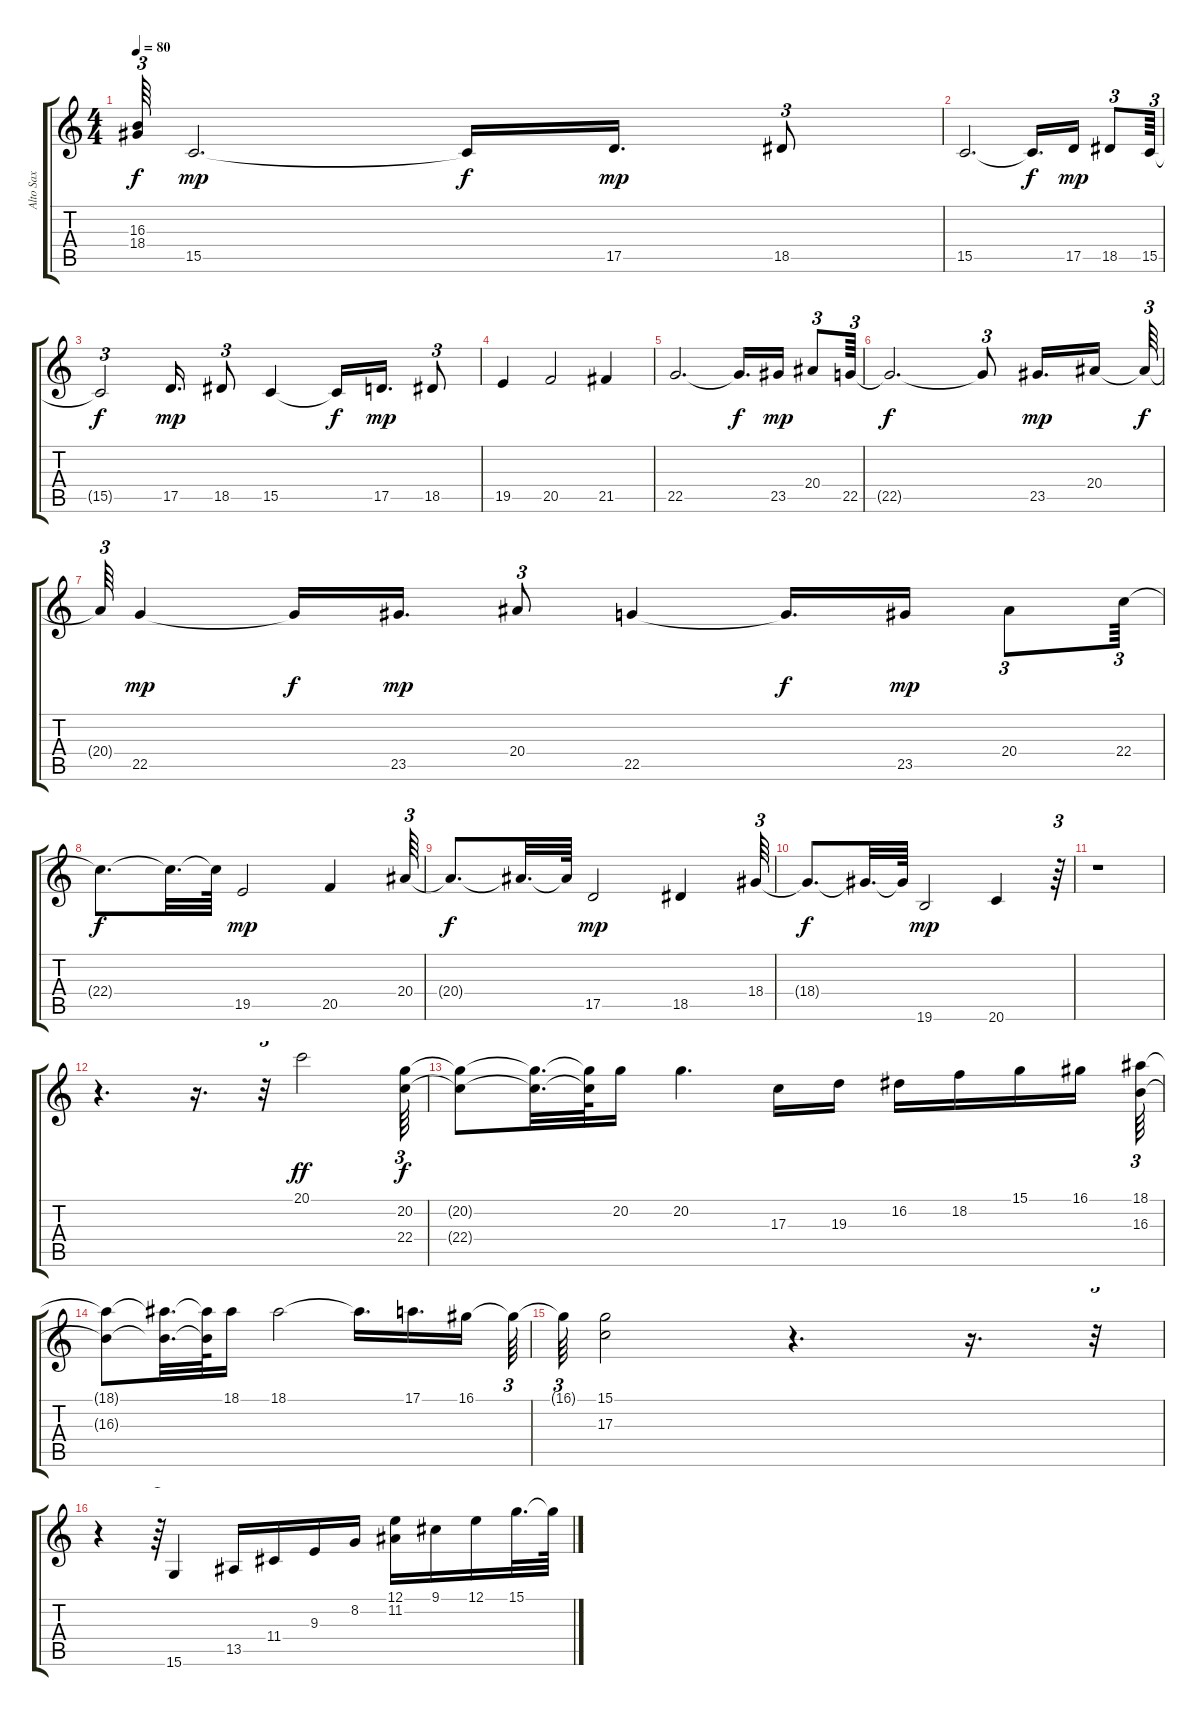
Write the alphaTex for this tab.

\track ("Alto Sax" "Alto Sax") {instrument clarinet}
\staff {score tabs}
\tuning (E4 B3 G3 D3 A2 E2) {hide}
\ts (4 4)
\tempo 80
\clef g2
\ks c
(16.3{t} 18.4{t}).64{tu (3 2) dy f} 15.5.2{d dy mp} 15.5{t}.16{dy f} 17.5.16{d dy mp} 18.5.8{tu (3 2)} |
15.5.2{d} 15.5{t}.16{d dy f} 17.5.16{dy mp} 18.5.8{tu (3 2)} 15.5.64{tu (3 2)} |
15.5{t}.2{tu (3 2) dy f} 17.5.16{d dy mp} 18.5.8{tu (3 2)} 15.5.4 15.5{t}.16{dy f} 17.5.16{d dy mp} 18.5.8{tu (3 2)} |
19.5.4 20.5.2 21.5.4 |
22.5.2{d} 22.5{t}.16{d dy f} 23.5.16{dy mp} 20.4.8{tu (3 2)} 22.5.64{tu (3 2)} |
22.5{t}.2{d dy f} 22.5{t}.8{tu (3 2)} 23.5.16{d dy mp} 20.4.16{beam splitsecondary} 20.4{t}.64{tu (3 2) dy f} |
20.4{t}.64{tu (3 2)} 22.5.4{dy mp} 22.5{t}.16{dy f} 23.5.16{d dy mp} 20.4.8{tu (3 2)} 22.5.4 22.5{t}.16{d dy f} 23.5.16{dy mp} 20.4.8{tu (3 2)} 22.4.64{tu (3 2)} |
22.4{t}.8{d dy f} 22.4{t}.32{d} 22.4{t}.64 19.5.2{dy mp} 20.5.4 20.4.64{tu (3 2)} |
20.4{t}.8{d dy f} 20.4{t}.32{d} 20.4{t}.64 17.5.2{dy mp} 18.5.4 18.4.64{tu (3 2)} |
18.4{t}.8{d dy f} 18.4{t}.32{d} 18.4{t}.64 19.6.2{dy mp} 20.6.4 r.64{tu (3 2)} |
r.1 |
r.4{d} r.16{d} r.32{tu (3 2)} 20.1.2{dy ff} (20.2 22.4).64{tu (3 2) dy f} |
(20.2{t} 22.4{t}).8 (20.2{t} 22.4{t}).32{d} (20.2{t} 22.4{t}).64 20.2.16 20.2.4{d} 17.3.16 19.3.16 16.2.16 18.2.16 15.1.16 16.1.16 (18.1 16.3).64{tu (3 2)} |
(18.1{t} 16.3{t}).8 (18.1{t} 16.3{t}).32{d} (18.1{t} 16.3{t}).64 18.1.16 18.1.2 18.1{t}.16{d} 17.1.16{d} 16.1.16 16.1{t}.64{tu (3 2)} |
16.1{t}.64{tu (3 2)} (15.1 17.3).2 r.4{d} r.16{d} r.32{tu (3 2)} |
r.4 r.64{tu (3 2)} 15.6.4 13.5.16 11.4.16 9.3.16 8.2.16 (12.1 11.2).16 9.1.16 12.1.16 15.1.32{d} 15.1{t}.64
